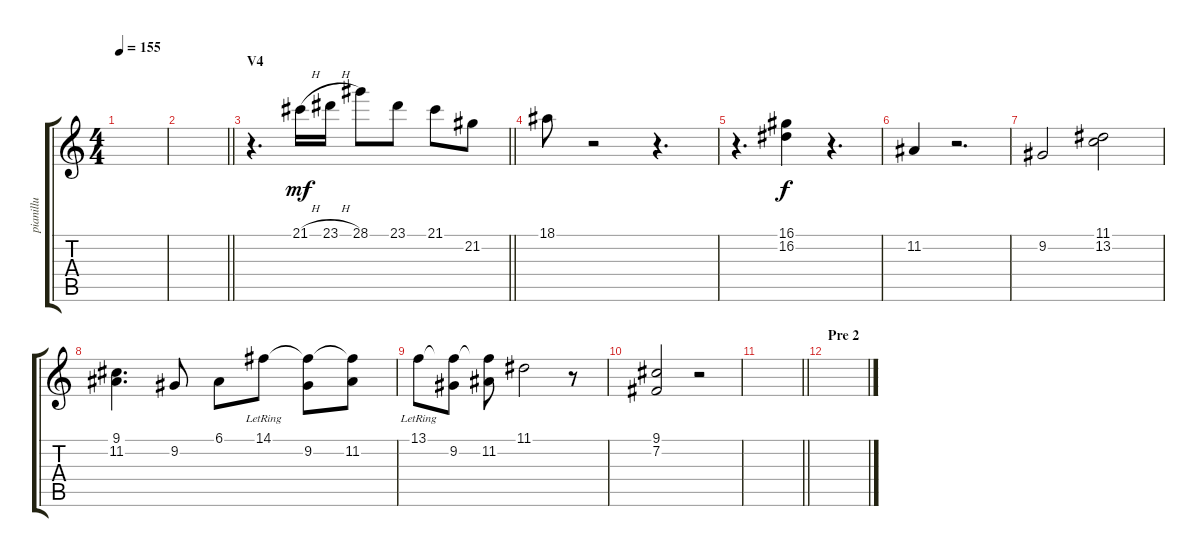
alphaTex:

\track ("pianillu" "pianillu") {instrument acousticgrandpiano}
\staff {score tabs}
\tuning (E4 B3 G3 D3 A2 E2) {hide}
\ts (4 4)
\tempo 155
\clef g2
\ks c
|
\barLineRight lightlight
|
\section ("" "V4")
\barLineRight lightlight
r.4{d volume 12 instrument acousticgrandpiano} 21.1{h}.16{dy mf} 23.1{h}.16 28.1.8 23.1.8 21.1.8 21.2.8 |
18.1.8 r.2 r.4{d} |
r.4{d} (16.1 16.2).4{dy f} r.4{d} |
11.2.4 r.2{d} |
9.2.2 (11.1 13.2).2 |
(9.1 11.2).4{d} 9.2.8 6.1.8 14.1{lr}.8 (14.1{t} 9.2).8 (14.1{t} 11.2).8 |
13.1{lr}.8 (13.1{t} 9.2).8 (13.1{t} 11.2).8 11.1.2 r.8 |
(9.1 7.2).2 r.2 |
\barLineRight lightlight
|
\section ("" "Pre 2")
